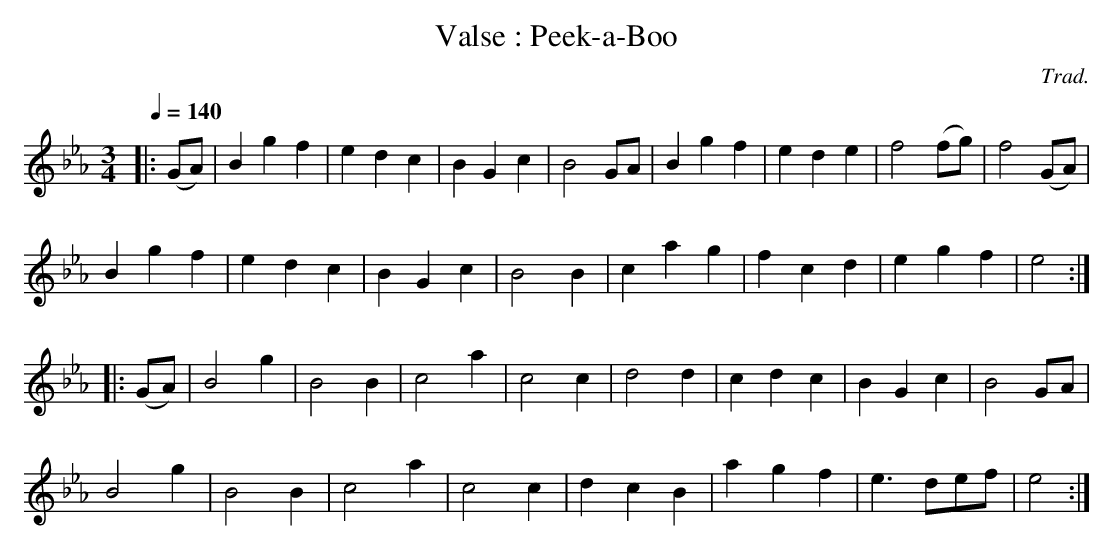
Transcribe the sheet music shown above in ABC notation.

X:1
T:Valse : Peek-a-Boo
C:Trad.
M:3/4
L:1/8
Q:1/4=140
K:Ebmaj
|:(GA)|B2 g2 f2|e2 d2 c2|B2 G2 c2|B4 GA|B2 g2 f2|e2 d2 e2|f4 (fg)|f4(GA)|
B2 g2 f2|e2 d2 c2|B2 G2 c2|B4 B2|c2 a2 g2|f2 c2 d2|e2 g2 f2|e4:|
|:(GA)|B4 g2|B4 B2|c4 a2|c4 c2|d4 d2|c2 d2 c2|B2 G2 c2|B4 GA|
B4 g2|B4 B2|c4 a2|c4 c2|d2c2B2|a2g2 f2|e3 def|e4:|
